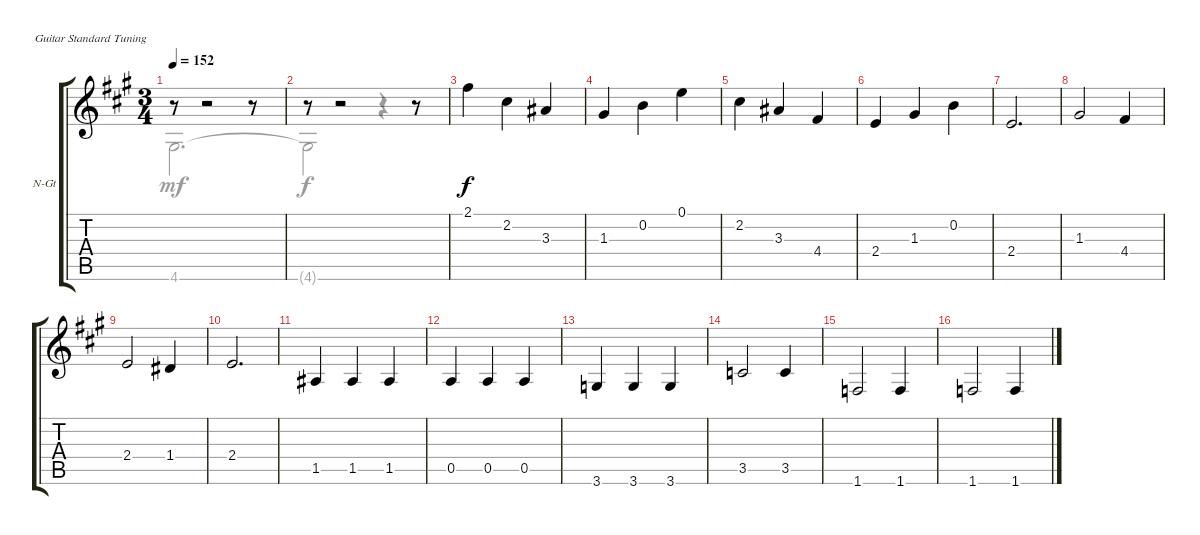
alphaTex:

\bracketExtendMode groupsimilarinstruments
\firstSystemTrackNameOrientation horizontal
\otherSystemsTrackNameOrientation horizontal
\track ("Guitar 4" "N-Gt") {instrument acousticguitarnylon}
\staff {score tabs}
\tuning (E4 B3 G3 D3 A2 E2)
\voice
\ts (3 4)
\tempo 152
\clef g2
\ks a
r.8{dy mf} r.2 r.8 |
r.8 r.2 r.8 |
2.1.4{dy f} 2.2.4 3.3.4 |
1.3.4 0.2.4 0.1.4 |
2.2.4 3.3.4 4.4.4 |
2.4.4 1.3.4 0.2.4 |
2.4.2{d} |
1.3.2 4.4.4 |
2.4.2 1.4.4 |
2.4.2{d} |
1.5.4 1.5.4 1.5.4 |
0.5.4 0.5.4 0.5.4 |
3.6.4 3.6.4 3.6.4 |
3.5.2 3.5.4 |
1.6.2 1.6.4 |
1.6.2 1.6.4
\voice
\clef g2
\ottava regular
\simile none
\ks a
4.6.2{d dy mf} |
4.6{t}.2{dy f} r.4 |
|
|
|
|
|
|
|
|
|
|
|
|
|
